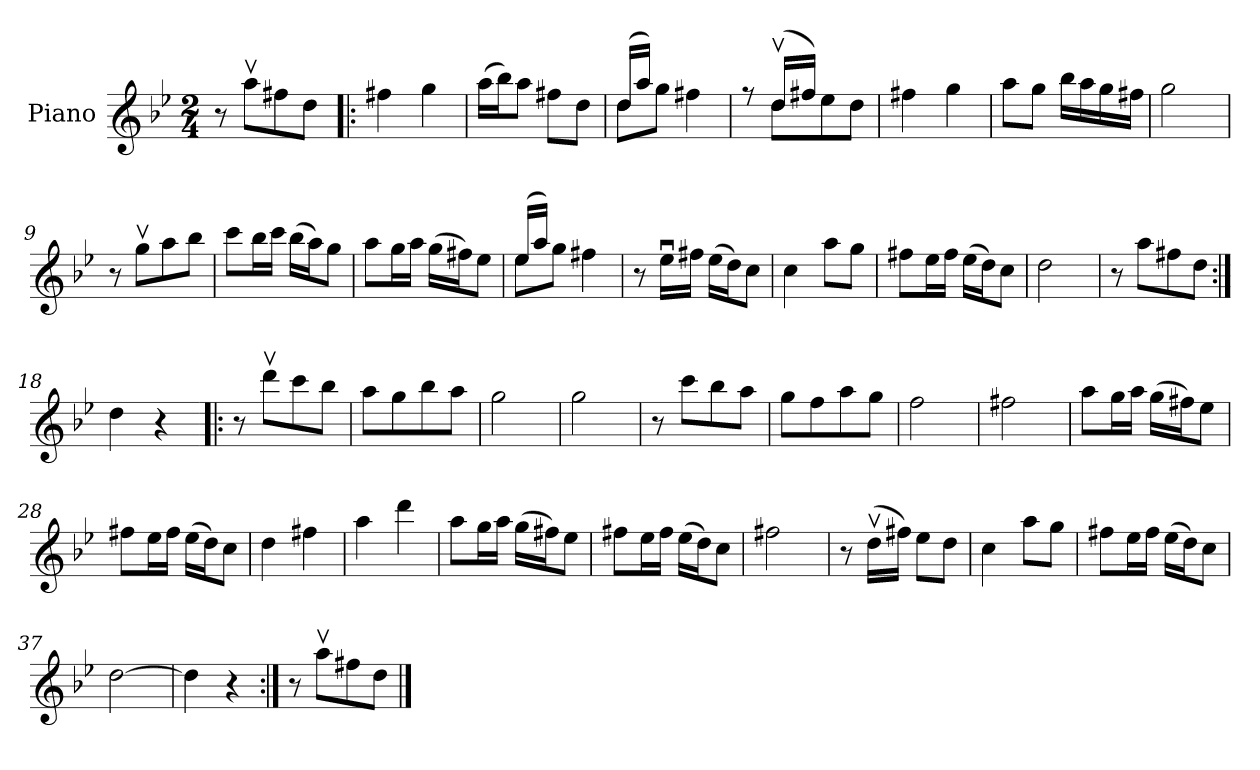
**kern
*part1
*staff1
*I"Piano
*I'Pno.
*clefG2
*k[b-e-]
*g:
*M2/4
=1
8r
8aav\L
8ff#X\
8dd\J
=2!|:
4ff#X\
4gg\
=3
(>16aa\LL
16bb-\J)
8aa\J
8ff#X\L
8dd\J
=4
*^
(>16dd/LL	8dd\L
16aa/JJ)	.
8ryy	8gg\J
4ryy	4ff#X\
=5	=5
8ryy	8rff
(>16ddv/LL	8dd\L
16ff#X/JJ)	.
4ryy	8ee-\
.	8dd\J
*v	*v
!!LO:LB:g=z
=6
4ff#X\
4gg\
=7
8aa\L
8gg\J
16bb-\LL
16aa\
16gg\
16ff#X\JJ
=8
2gg\
=9
8r
8ggv\L
8aa\
8bb-\J
=10
8ccc\L
16bb-\L
16ccc\JJ
(>16bb-\LL
16aa\J)
8gg\J
!!LO:LB:g=z
=11
8aa\L
16gg\L
16aa\JJ
(>16gg\LL
16ff#X\J)
8ee-\J
=12
*^
(>16ee-/LL	8ee-\L
16aa/JJ)	.
4.ryy	8gg\J
.	4ff#X\
*v	*v
=13
8r
16ee-u\LL
16ff#X\JJ
(>16ee-\LL
16dd\J)
8cc\J
=14
4cc\
8aa\L
8gg\J
!!LO:LB:g=z
=15
8ff#X\L
16ee-\L
16ff#\JJ
(>16ee-\LL
16dd\J)
8cc\J
=16
2dd\
=17
8r
8aa\L
8ff#X\
8dd\J
=18:|!
4dd\
4r
=19!|:
8r
8dddv\L
8ccc\
8bb-\J
=20
8aa\L
8gg\
8bb-\
8aa\J
!!LO:LB:g=z
=21
2gg\
=22
2gg\
=23
8r
8ccc\L
8bb-\
8aa\J
=24
8gg\L
8ff\
8aa\
8gg\J
=25
2ff\
=26
2ff#X\
=27
8aa\L
16gg\L
16aa\JJ
(>16gg\LL
16ff#X\J)
8ee-\J
!!LO:LB:g=z
=28
8ff#X\L
16ee-\L
16ff#\JJ
(>16ee-\LL
16dd\J)
8cc\J
=29
4dd\
4ff#X\
=30
4aa\
4ddd\
=31
8aa\L
16gg\L
16aa\JJ
(>16gg\LL
16ff#X\J)
8ee-\J
=32
8ff#X\L
16ee-\L
16ff#\JJ
(>16ee-\LL
16dd\J)
8cc\J
!!LO:LB:g=z
=33
2ff#X\
=34
8r
(>16ddv\LL
16ff#X\JJ)
8ee-\L
8dd\J
=35
4cc\
8aa\L
8gg\J
=36
8ff#X\L
16ee-\L
16ff#\JJ
(>16ee-\LL
16dd\J)
8cc\J
=37
[2dd\
=38
4dd\]
4r
=39:|!
8r
8aav\L
8ff#X\
8dd\J
==
*-
